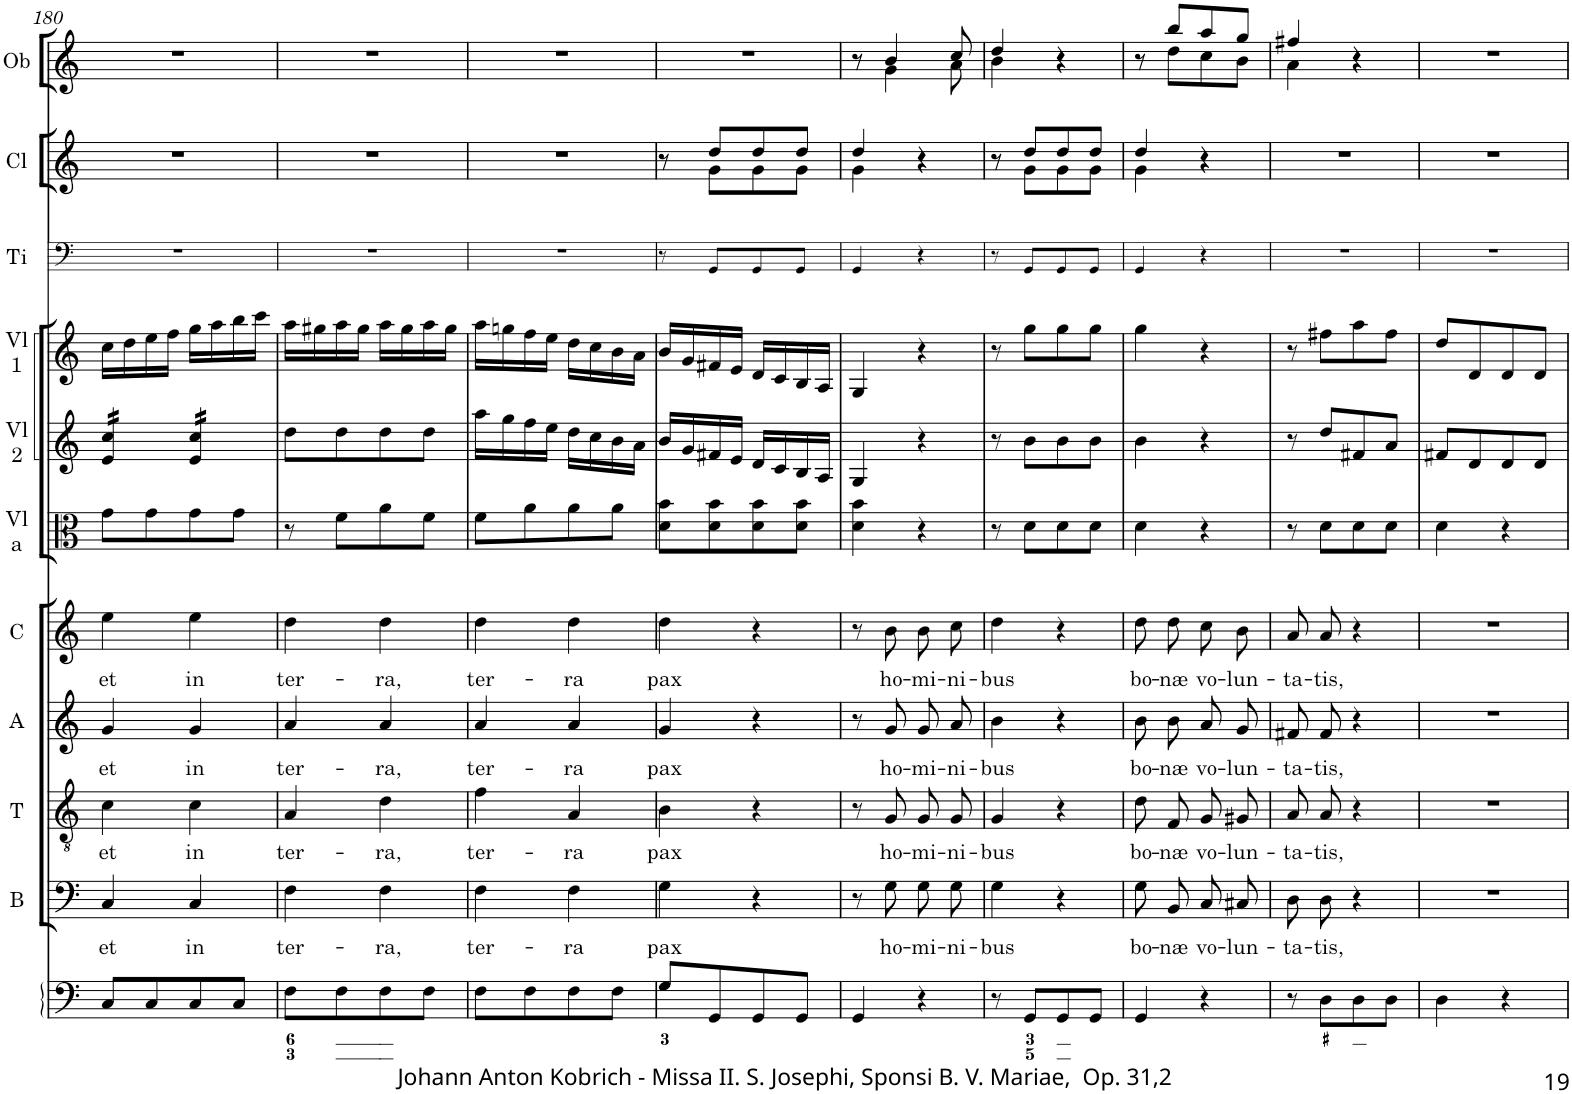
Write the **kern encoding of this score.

**kern	**kern	**text	**kern	**text	**kern	**text	**kern	**text	**kern	**kern	**kern	**kern	**kern	**kern
*part11	*part10	*part10	*part9	*part9	*part8	*part8	*part7	*part7	*part6	*part5	*part4	*part3	*part2	*part1
*staff11	*staff10	*staff10	*staff9	*staff9	*staff8	*staff8	*staff7	*staff7	*staff6	*staff5	*staff4	*staff3	*staff2	*staff1
*I"Violoncello &amp; Organo	*I"Basso	*	*I"Tenore	*	*I"Alto	*	*I"Canto	*	*I"Viola	*I"Violino 2	*I"Violino 1	*I"Timpano	*I"Corni / Clarini	*I"Oboi
*	*I'B	*	*I'T	*	*I'A	*	*I'C	*	*I'Vl a	*I'Vl 2	*I'Vl 1	*I'Ti	*I'Cl	*I'Ob
!!LO:PB:g=z
*clefF4	*clefF4	*	*clefGv2	*	*clefG2	*	*clefG2	*	*clefC3	*clefG2	*clefG2	*clefF4	*clefG2	*clefG2
*	*	*	*	*	*	*	*	*	*	*	*	*	*Trd1c2	*
*k[]	*k[]	*	*k[]	*	*k[]	*	*k[]	*	*k[]	*k[]	*k[]	*k[]	*k[]	*k[]
*M2/4	*M2/4	*	*M2/4	*	*M2/4	*	*M2/4	*	*M2/4	*M2/4	*M2/4	*M2/4	*M2/4	*M2/4
=180	=180	=180	=180	=180	=180	=180	=180	=180	=180	=180	=180	=180	=180	=180
!	!	!LO:LY:b	!	!LO:LY:b	!	!LO:LY:b	!	!LO:LY:b	!	!	!	!	!	!
*	*	*	*	*	*	*	*	*	*	*	*	*	*^	*^
*	*	*	*	*	*	*	*	*	*	*tremolo	*	*	*	*	*	*
8C/L	4C/	et	4c\	et	4g/	et	4ee\	et	8g\L	16e/ 16cc/LL	16cc\LL	2r	2r	2r	2r	2r
.	.	.	.	.	.	.	.	.	.	16e/ 16cc/	16dd\	.	.	.	.	.
8C/	.	.	.	.	.	.	.	.	8g\	16e/ 16cc/	16ee\	.	.	.	.	.
.	.	.	.	.	.	.	.	.	.	16e/ 16cc/JJ	16ff\JJ	.	.	.	.	.
!	!	!LO:LY:b	!	!LO:LY:b	!	!LO:LY:b	!	!LO:LY:b	!	!	!	!	!	!	!	!
8C/	4C/	in	4c\	in	4g/	in	4ee\	in	8g\	16e/ 16cc/LL	16gg\LL	.	.	.	.	.
.	.	.	.	.	.	.	.	.	.	16e/ 16cc/	16aa\	.	.	.	.	.
8C/J	.	.	.	.	.	.	.	.	8g\J	16e/ 16cc/	16bb\	.	.	.	.	.
.	.	.	.	.	.	.	.	.	.	16e/ 16cc/JJ	16ccc\JJ	.	.	.	.	.
*	*	*	*	*	*	*	*	*	*	*Xtremolo	*	*	*	*	*	*
=181	=181	=181	=181	=181	=181	=181	=181	=181	=181	=181	=181	=181	=181	=181	=181	=181
!	!	!LO:LY:b	!	!LO:LY:b	!	!LO:LY:b	!	!LO:LY:b	!	!	!	!	!	!	!	!
8F\L	4F\	ter-	4A/	ter-	4a/	ter-	4dd\	ter-	8r	8dd\L	16aa\LL	2r	2r	2r	2r	2r
.	.	.	.	.	.	.	.	.	.	.	16gg#X\	.	.	.	.	.
8F\	.	.	.	.	.	.	.	.	8f\L	8dd\	16aa\	.	.	.	.	.
.	.	.	.	.	.	.	.	.	.	.	16gg#\JJ	.	.	.	.	.
!	!	!LO:LY:b	!	!LO:LY:b	!	!LO:LY:b	!	!LO:LY:b	!	!	!	!	!	!	!	!
8F\	4F\	-ra,	4d\	-ra,	4a/	-ra,	4dd\	-ra,	8a\	8dd\	16aa\LL	.	.	.	.	.
.	.	.	.	.	.	.	.	.	.	.	16gg#\	.	.	.	.	.
8F\J	.	.	.	.	.	.	.	.	8f\J	8dd\J	16aa\	.	.	.	.	.
.	.	.	.	.	.	.	.	.	.	.	16gg#\JJ	.	.	.	.	.
=182	=182	=182	=182	=182	=182	=182	=182	=182	=182	=182	=182	=182	=182	=182	=182	=182
!	!	!LO:LY:b	!	!LO:LY:b	!	!LO:LY:b	!	!LO:LY:b	!	!	!	!	!	!	!	!
8F\L	4F\	ter-	4f\	ter-	4a/	ter-	4dd\	ter-	8f\L	16aa\LL	16aa\LL	2r	2r	2r	2r	2r
.	.	.	.	.	.	.	.	.	.	16gg\	16ggn\	.	.	.	.	.
8F\	.	.	.	.	.	.	.	.	8a\	16ff\	16ff\	.	.	.	.	.
.	.	.	.	.	.	.	.	.	.	16ee\JJ	16ee\JJ	.	.	.	.	.
!	!	!LO:LY:b	!	!LO:LY:b	!	!LO:LY:b	!	!LO:LY:b	!	!	!	!	!	!	!	!
8F\	4F\	-ra	4A/	-ra	4a/	-ra	4dd\	-ra	8a\	16dd\LL	16dd\LL	.	.	.	.	.
.	.	.	.	.	.	.	.	.	.	16cc\	16cc\	.	.	.	.	.
8F\J	.	.	.	.	.	.	.	.	8a\J	16b\	16b\	.	.	.	.	.
.	.	.	.	.	.	.	.	.	.	16a\JJ	16a\JJ	.	.	.	.	.
=183	=183	=183	=183	=183	=183	=183	=183	=183	=183	=183	=183	=183	=183	=183	=183	=183
!	!	!LO:LY:b	!	!LO:LY:b	!	!LO:LY:b	!	!LO:LY:b	!	!	!	!	!	!	!	!
8G/L	4G\	pax	4B\	pax	4g/	pax	4dd\	pax	8d\ 8b\L	16b/LL	16b/LL	8r	8r	8r	2r	2r
.	.	.	.	.	.	.	.	.	.	16g/	16g/	.	.	.	.	.
8GG/	.	.	.	.	.	.	.	.	8d\ 8b\	16f#X/	16f#X/	8GG/L	8dd/L	8g\L	.	.
.	.	.	.	.	.	.	.	.	.	16e/JJ	16e/JJ	.	.	.	.	.
8GG/	4r	.	4r	.	4r	.	4r	.	8d\ 8b\	16d/LL	16d/LL	8GG/	8dd/	8g\	.	.
.	.	.	.	.	.	.	.	.	.	16c/	16c/	.	.	.	.	.
8GG/J	.	.	.	.	.	.	.	.	8d\ 8b\J	16B/	16B/	8GG/J	8dd/J	8g\J	.	.
.	.	.	.	.	.	.	.	.	.	16A/JJ	16A/JJ	.	.	.	.	.
=184	=184	=184	=184	=184	=184	=184	=184	=184	=184	=184	=184	=184	=184	=184	=184	=184
4GG/	8r	.	8r	.	8r	.	8r	.	4d\ 4b\	4G/	4G/	4GG/	4dd/	4g\	8r	8r
!	!	!LO:LY:b	!	!LO:LY:b	!	!LO:LY:b	!	!LO:LY:b	!	!	!	!	!	!	!	!
.	8G\	ho-	8G/	ho-	8g/	ho-	8b\	ho-	.	.	.	.	.	.	4b/	4g\
!	!	!LO:LY:b	!	!LO:LY:b	!	!LO:LY:b	!	!LO:LY:b	!	!	!	!	!	!	!	!
4r	8G\L	-mi-	8G/L	-mi-	8g/L	-mi-	8b\L	-mi-	4r	4r	4r	4r	4r	4r	.	.
!	!	!LO:LY:b	!	!LO:LY:b	!	!LO:LY:b	!	!LO:LY:b	!	!	!	!	!	!	!	!
.	8G\J	-ni-	8G/J	-ni-	8a/J	-ni-	8cc\J	-ni-	.	.	.	.	.	.	8cc/	8a\
=185	=185	=185	=185	=185	=185	=185	=185	=185	=185	=185	=185	=185	=185	=185	=185	=185
!	!	!LO:LY:b	!	!LO:LY:b	!	!LO:LY:b	!	!LO:LY:b	!	!	!	!	!	!	!	!
8r	4G\	-bus	4G/	-bus	4b\	-bus	4dd\	-bus	8r	8r	8r	8r	8r	8r	4dd/	4b\
8GG/L	.	.	.	.	.	.	.	.	8d\L	8b\L	8gg\L	8GG/L	8dd/L	8g\L	.	.
8GG/	4r	.	4r	.	4r	.	4r	.	8d\	8b\	8gg\	8GG/	8dd/	8g\	4r	4r
8GG/J	.	.	.	.	.	.	.	.	8d\J	8b\J	8gg\J	8GG/J	8dd/J	8g\J	.	.
=186	=186	=186	=186	=186	=186	=186	=186	=186	=186	=186	=186	=186	=186	=186	=186	=186
!	!	!LO:LY:b	!	!LO:LY:b	!	!LO:LY:b	!	!LO:LY:b	!	!	!	!	!	!	!	!
4GG/	8G\L	bo-	8d/L	bo-	8b\L	bo-	8dd\L	bo-	4d\	4b\	4gg\	4GG/	4dd/	4g\	8r	8r
!	!	!LO:LY:b	!	!LO:LY:b	!	!LO:LY:b	!	!LO:LY:b	!	!	!	!	!	!	!	!
.	8BB\J	-næ	8F/J	-næ	8b\J	-næ	8dd\J	-næ	.	.	.	.	.	.	8bb/L	8dd\L
!	!	!LO:LY:b	!	!LO:LY:b	!	!LO:LY:b	!	!LO:LY:b	!	!	!	!	!	!	!	!
4r	8C/L	vo-	8G/L	vo-	8a/L	vo-	8cc\L	vo-	4r	4r	4r	4r	4r	4r	8aa/	8cc\
!	!	!LO:LY:b	!	!LO:LY:b	!	!LO:LY:b	!	!LO:LY:b	!	!	!	!	!	!	!	!
.	8C#X/J	-lun-	8G#X/J	-lun-	8g/J	-lun-	8b\J	-lun-	.	.	.	.	.	.	8gg/J	8b\J
=187	=187	=187	=187	=187	=187	=187	=187	=187	=187	=187	=187	=187	=187	=187	=187	=187
!	!	!LO:LY:b	!	!LO:LY:b	!	!LO:LY:b	!	!LO:LY:b	!	!	!	!	!	!	!	!
8r	8D\L	-ta-	8A/L	-ta-	8f#X/L	-ta-	8a/L	-ta-	8r	8r	8r	2r	2r	2r	4ff#X/	4a\
!	!	!LO:LY:b	!	!LO:LY:b	!	!LO:LY:b	!	!LO:LY:b	!	!	!	!	!	!	!	!
8D\L	8D\J	-tis,	8A/J	-tis,	8f#/J	-tis,	8a/J	-tis,	8d\L	8dd/L	8ff#X\L	.	.	.	.	.
8D\	4r	.	4r	.	4r	.	4r	.	8d\	8f#X/	8aa\	.	.	.	4r	4r
8D\J	.	.	.	.	.	.	.	.	8d\J	8a/J	8ff#\J	.	.	.	.	.
=188	=188	=188	=188	=188	=188	=188	=188	=188	=188	=188	=188	=188	=188	=188	=188	=188
4D\	2r	.	2r	.	2r	.	2r	.	4d\	8f#X/L	8dd/L	2r	2r	2r	2r	2r
.	.	.	.	.	.	.	.	.	.	8d/	8d/	.	.	.	.	.
4r	.	.	.	.	.	.	.	.	4r	8d/	8d/	.	.	.	.	.
.	.	.	.	.	.	.	.	.	.	8d/J	8d/J	.	.	.	.	.
*	*	*	*	*	*	*	*	*	*	*	*	*	*v	*v	*	*
*	*	*	*	*	*	*	*	*	*	*	*	*	*	*v	*v
=	=	=	=	=	=	=	=	=	=	=	=	=	=	=
*-	*-	*-	*-	*-	*-	*-	*-	*-	*-	*-	*-	*-	*-	*-
